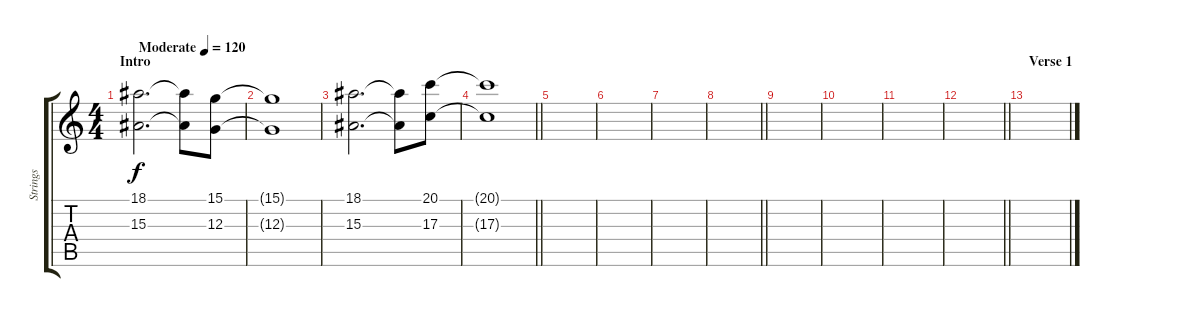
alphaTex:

\track ("Strings" "Strings") {instrument stringensemble1}
\staff {score tabs}
\tuning (E4 B3 G3 D3 A2 E2) {hide}
\ts (4 4)
\section ("" "Intro")
\tempo (120 "Moderate")
\clef g2
\ks c
(18.1 15.3).2{d dy f instrument stringensemble1} (18.1{t} 15.3{t}).8 (15.1 12.3).8 |
(15.1{t} 12.3{t}).1 |
(18.1 15.3).2{d} (18.1{t} 15.3{t}).8 (20.1 17.3).8 |
\barLineRight lightlight
(20.1{t} 17.3{t}).1 |
|
|
|
\barLineRight lightlight
|
|
|
|
\barLineRight lightlight
|
\section ("" "Verse 1")
